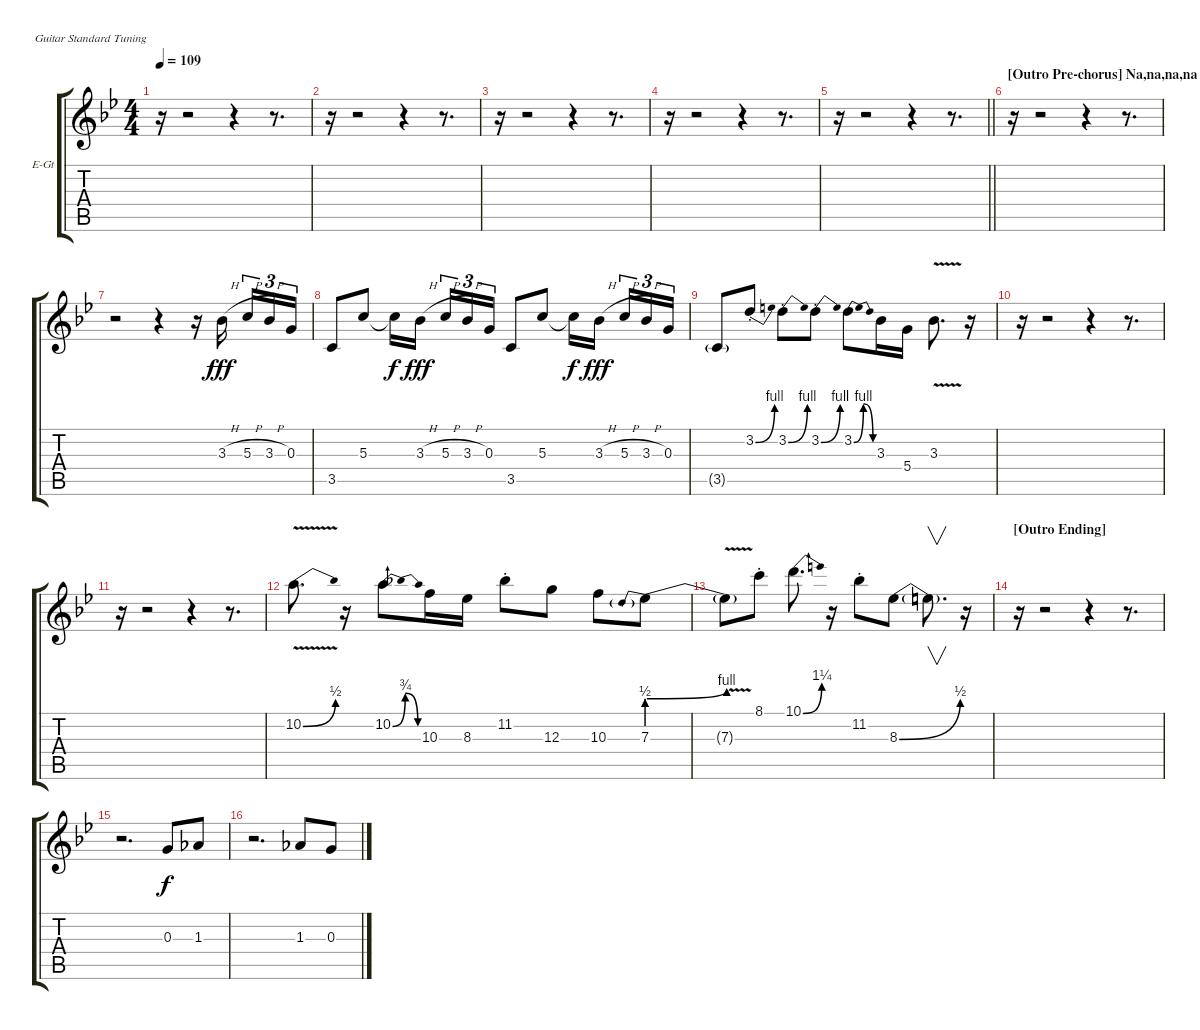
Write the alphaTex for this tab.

\bracketExtendMode groupsimilarinstruments
\firstSystemTrackNameOrientation horizontal
\otherSystemsTrackNameOrientation horizontal
\track ("Lead Guitar" "E-Gt") {instrument distortionguitar}
\staff {score tabs}
\tuning (E4 B3 G3 D3 A2 E2)
\ts (4 4)
\tempo 109
\clef g2
\ks gminor
r.16{dy fff} r.2 r.4 r.8{d} |
r.16 r.2 r.4 r.8{d} |
r.16 r.2 r.4 r.8{d} |
r.16 r.2 r.4 r.8{d} |
\barLineRight lightlight
r.16 r.2 r.4 r.8{d} |
\section ("" "[Outro Pre-chorus] Na,na,na,na")
r.16 r.2 r.4 r.8{d} |
r.2 r.4 r.16 3.3{h}.16 5.3{h}.16{tu (3 2)} 3.3{h}.16{tu (3 2)} 0.3.16{tu (3 2)} |
3.5.8 5.3.8 5.3{t}.16{dy f} 3.3{h}.16{dy fff} 5.3{h}.16{tu (3 2)} 3.3{h}.16{tu (3 2)} 0.3.16{tu (3 2)} 3.5.8 5.3.8 5.3{t}.16{dy f} 3.3{h}.16{dy fff} 5.3{h}.16{tu (3 2)} 3.3{h}.16{tu (3 2)} 0.3.16{tu (3 2)} |
3.5{g}.8 3.2{be (bend 0 0 60 4) st}.8 3.2{be (bend 0 0 60 4) st}.8 3.2{be (bend 0 0 60 4) st}.8 3.2{be (bendrelease 0 0 30 4 30 4 60 0)}.8 3.3.16 5.4.16 3.3{v}.8{d} r.16 |
r.16 r.2 r.4 r.8{d} |
r.16 r.2 r.4 r.8{d} |
10.2{be (bend 0 0 12 2) v}.8{d} r.16 10.2{be (bendrelease 0 0 6 3 15 3 25.2 0)}.8 10.3.16 8.3.16 11.2{st}.8 12.3.8 10.3.8 7.3{be (prebendbend 0 2 30.599999999999998 4)}.8 |
7.3{v t}.8 8.1{st}.8 10.1{be (bend 3 0 59.4 5)}.8{d} r.16 11.2{st}.8 8.3{be (bend 29.4 0 47.4 2)}.8 8.3{t}.8{v d} r.16 |
\section ("" "[Outro Ending]   ")
r.16 r.2 r.4 r.8{d} |
r.2{d} 0.3.8{dy f} 1.3.8 |
r.2{d} 1.3.8 0.3.8
